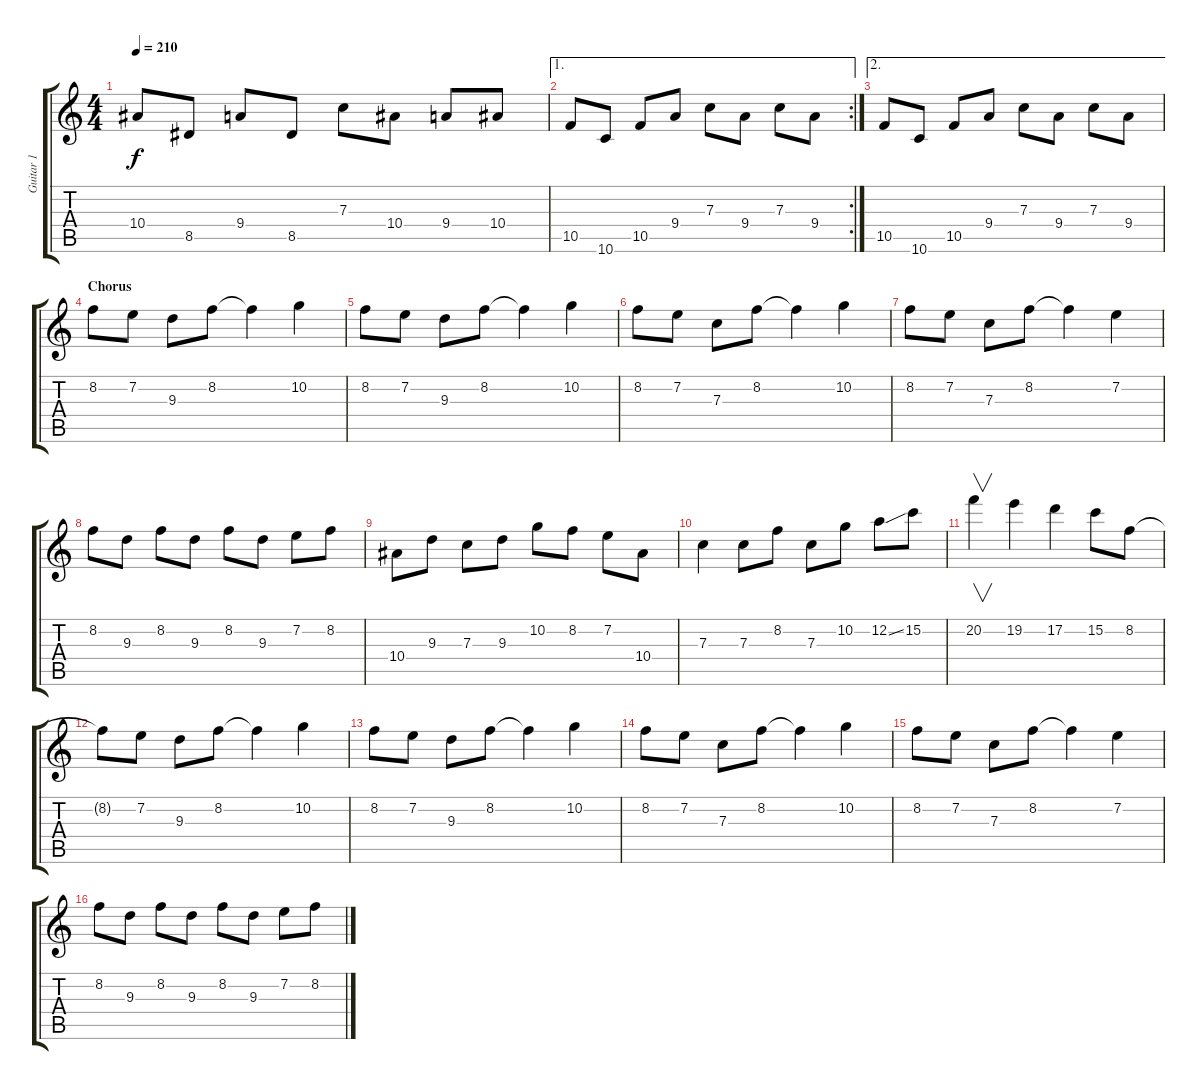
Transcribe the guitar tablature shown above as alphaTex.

\track ("Guitar 1" "Guitar 1") {instrument distortionguitar}
\staff {score tabs}
\tuning (D4 A3 F3 C3 G2 D2) {hide}
\ts (4 4)
\tempo 210
\clef g2
\ks c
10.4{t}.8{dy f} 8.5.8 9.4.8 8.5.8 7.3.8 10.4.8 9.4.8 10.4.8 |
\ae 1
\rc 2
10.5.8 10.6.8 10.5.8 9.4.8 7.3.8 9.4.8 7.3.8 9.4.8 |
\ae 2
10.5.8 10.6.8 10.5.8 9.4.8 7.3.8 9.4.8 7.3.8 9.4.8 |
\section ("" "Chorus")
8.2.8 7.2.8 9.3.8 8.2.8 8.2{t}.4 10.2.4 |
8.2.8 7.2.8 9.3.8 8.2.8 8.2{t}.4 10.2.4 |
8.2.8 7.2.8 7.3.8 8.2.8 8.2{t}.4 10.2.4 |
8.2.8 7.2.8 7.3.8 8.2.8 8.2{t}.4 7.2.4 |
8.2.8 9.3.8 8.2.8 9.3.8 8.2.8 9.3.8 7.2.8 8.2.8 |
10.4.8 9.3.8 7.3.8 9.3.8 10.2.8 8.2.8 7.2.8 10.4.8 |
7.3.4 7.3.8 8.2.8 7.3.8 10.2.8 12.2{ss}.8 15.2.8 |
20.2.4{v} 19.2.4 17.2.4 15.2.8 8.2.8 |
8.2{t}.8 7.2.8 9.3.8 8.2.8 8.2{t}.4 10.2.4 |
8.2.8 7.2.8 9.3.8 8.2.8 8.2{t}.4 10.2.4 |
8.2.8 7.2.8 7.3.8 8.2.8 8.2{t}.4 10.2.4 |
8.2.8 7.2.8 7.3.8 8.2.8 8.2{t}.4 7.2.4 |
8.2.8 9.3.8 8.2.8 9.3.8 8.2.8 9.3.8 7.2.8 8.2.8
